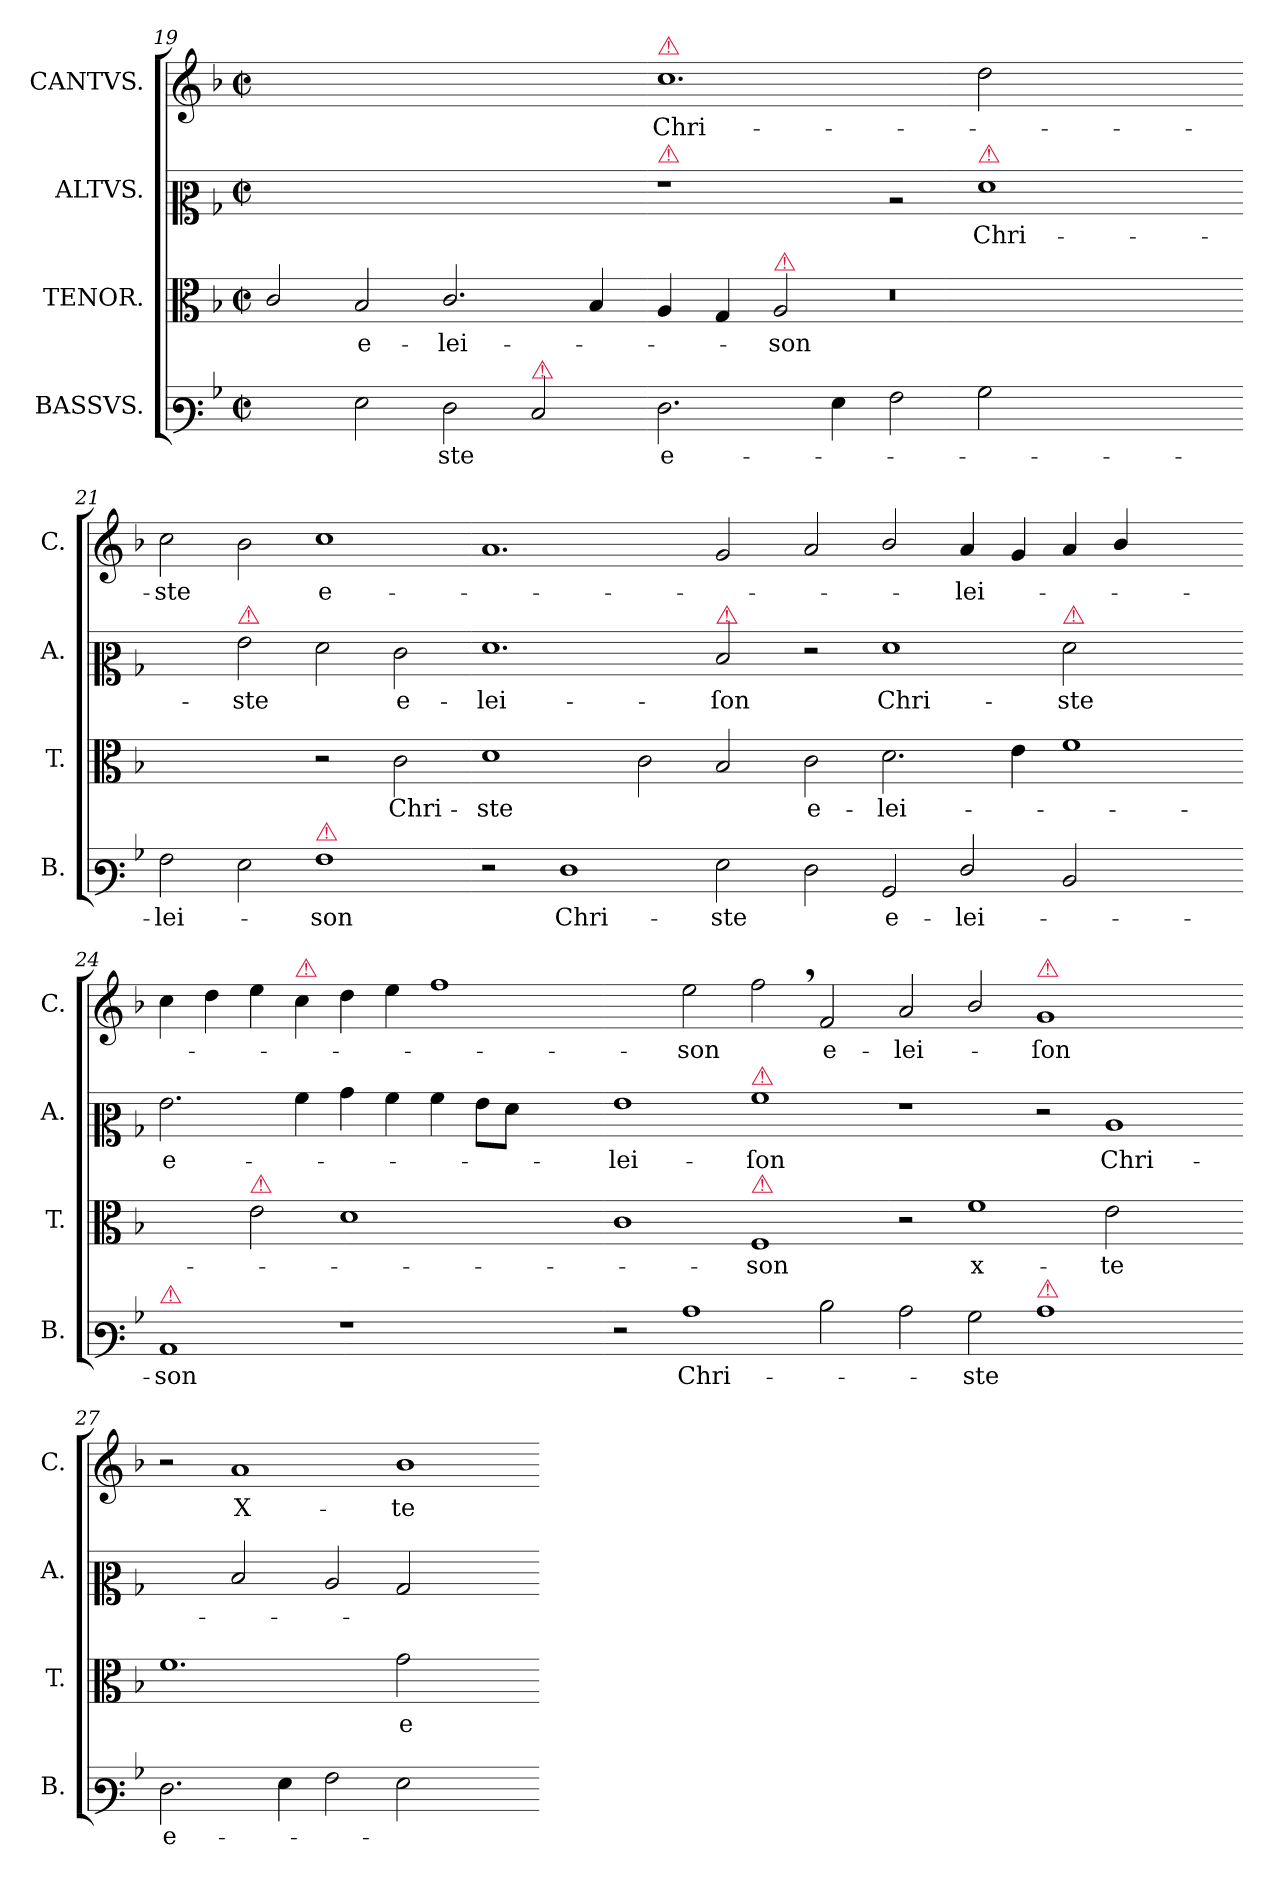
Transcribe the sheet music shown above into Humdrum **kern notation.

**kern	**text	**kern	**text	**kern	**text	**kern	**text
*part4	*part4	*part3	*part3	*part2	*part2	*part1	*part1
*staff4	*staff4	*staff3	*staff3	*staff2	*staff2	*staff1	*staff1
*I"BASSVS.	*	*I"TENOR.	*	*I"ALTVS.	*	*I"CANTVS.	*
*I'B.	*	*I'T.	*	*I'A.	*	*I'C.	*
*clefF3	*	*clefC3	*	*clefC2	*	*clefG2	*
*k[b-]	*	*k[b-]	*	*k[b-]	*	*k[b-]	*
*F:	*	*F:	*	*F:	*	*F:	*
*M2/1	*	*M2/1	*	*M2/1	*	*M2/1	*
*met(c|)	*	*met(c|)	*	*met(c|)	*	*met(c|)	*
=19	=19	=19	=19	=19	=19	=19	=19
2ryy	.	2c/	.	0ryy	.	0ryy	.
2G\	.	2B-/	e-	.	.	.	.
2F\	-ste	2.c/	-lei-	.	.	.	.
!LO:TX:a:color=crimson:t=⚠	!	!	!	!	!	!	!
2E/	.	.	.	.	.	.	.
.	.	4B-/	.	.	.	.	.
=20-	=20-	=20-	=20-	=20-	=20-	=20-	=20-
!	!	!	!	!	!	!LO:TX:a:color=crimson:t=⚠	!
!	!	!	!	!LO:TX:a:color=crimson:t=⚠	!	!	!
2.F\	e-	4A/	.	1r	.	1.cc\	Chri-
.	.	4G/	.	.	.	.	.
!	!	!LO:TX:a:color=crimson:t=⚠	!	!	!	!	!
.	.	2A/	-son	.	.	.	.
4G\	.	.	.	.	.	.	.
2A\	.	0r	.	2rc	.	.	.
!	!	!	!	!LO:TX:a:color=crimson:t=⚠	!	!	!
2B-\	.	.	.	1f\	Chri-	2dd\	.
1ryy	.	.	.	.	.	1ryy	.
.	.	.	.	2ryy	.	.	.
=21-	=21-	=21-	=21-	=21-	=21-	=21-	=21-
2A\	-lei-	1ryy	.	2ryy	.	2cc\	-ste
!	!	!	!	!LO:TX:a:color=crimson:t=⚠	!	!	!
2G\	.	.	.	2g\	-ste	2b-\	.
!LO:TX:a:color=crimson:t=⚠	!	!	!	!	!	!	!
1A\	-son	2r	.	2f\	.	1cc\	e-
!	!	!	!LO:LY:i	!	!	!	!
.	.	2c\	Chri-	2e\	e-	.	.
=22-	=22-	=22-	=22-	=22-	=22-	=22-	=22-
!	!	!	!LO:LY:i	!	!	!	!
2r	.	1d\	-ste	1.f\	-lei-	1.a/	.
!	!LO:LY:i	!	!	!	!	!	!
1F\	Chri-	.	.	.	.	.	.
.	.	2c\	.	.	.	.	.
!	!	!	!	!LO:TX:a:color=crimson:t=⚠	!	!	!
!	!LO:LY:i	!	!	!	!	!	!
2G\	-ste	2B-/	.	2d/	-ſon	2g/	.
=23-	=23-	=23-	=23-	=23-	=23-	=23-	=23-
!	!	!	!LO:LY:i	!	!	!	!
2F\	.	2c\	e-	2r	.	2a/	.
!	!LO:LY:i	!	!LO:LY:i	!	!LO:LY:i	!	!
2BB-/	e-	2.d\	-lei-	1f\	Chri-	2b-/	.
!	!LO:LY:i	!	!	!	!	!	!
2F/	-lei-	.	.	.	.	4a/	-lei-
.	.	4e\	.	.	.	4g/	.
!	!	!	!	!LO:TX:a:color=crimson:t=⚠	!	!	!
!	!	!	!	!	!LO:LY:i	!	!
2D/	.	1f\	.	2f\	-ste	4a/	.
.	.	.	.	.	.	4b-/	.
2ryy	.	.	.	2ryy	.	2ryy	.
=24-	=24-	=24-	=24-	=24-	=24-	=24-	=24-
!LO:TX:a:color=crimson:t=⚠	!	!	!	!	!	!	!
!	!LO:LY:i	!	!	!	!LO:LY:i	!	!
1C/	-son	2ryy	.	2.g\	e-	4cc\	.
.	.	.	.	.	.	4dd\	.
!	!	!LO:TX:a:color=crimson:t=⚠	!	!	!	!	!
.	.	2e\	.	.	.	4ee\	.
!	!	!	!	!	!	!LO:TX:a:color=crimson:t=⚠	!
.	.	.	.	4a\	.	4cc\	.
1r	.	1d\	.	4b-\	.	4dd\	.
.	.	.	.	4a\	.	4ee\	.
.	.	.	.	4a\	.	1ff\	.
.	.	.	.	8g\L	.	.	.
.	.	.	.	8f\J	.	.	.
2ryy	.	2ryy	.	2ryy	.	.	.
=25-	=25-	=25-	=25-	=25-	=25-	=25-	=25-
!	!	!	!	!	!LO:LY:i	!	!
2r	.	1c\	.	1g\	-lei-	2ryy	.
1c\	Chri-	.	.	.	.	2ee\	-son
!	!	!	!	!LO:TX:a:color=crimson:t=⚠	!	!	!
!	!	!LO:TX:a:color=crimson:t=⚠	!	!	!	!	!
!	!	!	!LO:LY:i	!	!LO:LY:i	!	!
.	.	1F/	-son	1a\	-ſon	2ff,<\	.
2d\	.	.	.	.	.	2f/	e-
=26-	=26-	=26-	=26-	=26-	=26-	=26-	=26-
2c\	.	2r	.	1r	.	2a/	-lei-
2B-\	-ste	1f\	x-	.	.	2b-/	.
!	!	!	!	!	!	!LO:TX:a:color=crimson:t=⚠	!
!LO:TX:a:color=crimson:t=⚠	!	!	!	!	!	!	!
1c\	.	.	.	2r	.	1g/	-ſon
.	.	2e\	-te	1c/	Chri-	.	.
2ryy	.	2ryy	.	.	.	2ryy	.
=27-	=27-	=27-	=27-	=27-	=27-	=27-	=27-
2.F\	e-	1.f\	.	2ryy	.	2r	.
.	.	.	.	2d/	.	1a/	X-
4G\	.	.	.	.	.	.	.
2A\	.	.	.	2c/	.	.	.
2G\	.	2g\	e-	2B-/	.	1b-\	-te
2ryy	.	2ryy	.	2ryy	.	.	.
=-	=-	=-	=-	=-	=-	=-	=-
*-	*-	*-	*-	*-	*-	*-	*-
